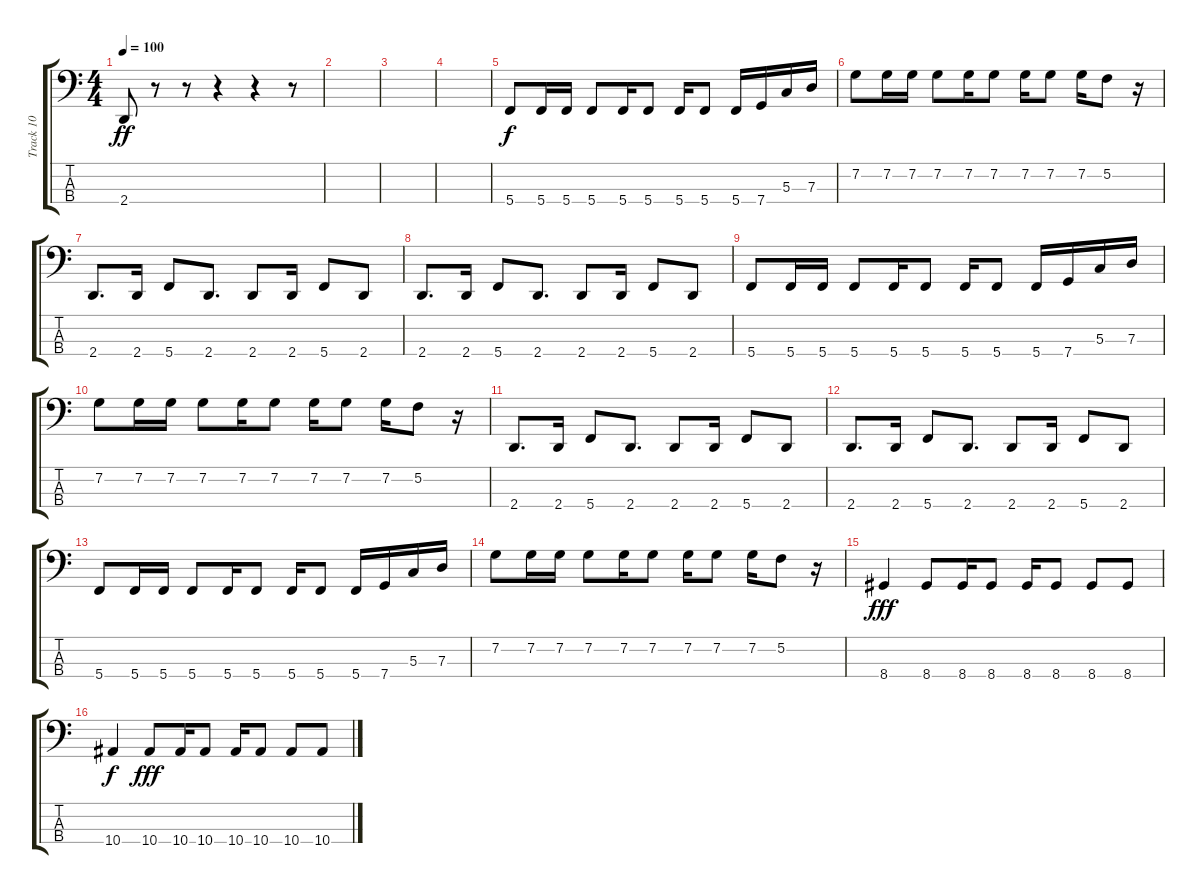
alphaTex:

\track ("Track 10" "Track 10") {instrument electricbassfinger}
\staff {score tabs}
\tuning (F2 C2 G1 C1) {hide}
\ts (4 4)
\tempo 100
\clef f4
\ks c
2.4.8{dy ff} r.8 r.8 r.4 r.4 r.8 |
|
|
|
5.4.8{dy f} 5.4.16 5.4.16 5.4.8 5.4.16 5.4.8 5.4.16 5.4.8 5.4.16 7.4.16 5.3.16 7.3.16 |
7.2.8 7.2.16 7.2.16 7.2.8 7.2.16 7.2.8 7.2.16 7.2.8 7.2.16 5.2.8 r.16 |
2.4.8{d} 2.4.16 5.4.8 2.4.8{d} 2.4.8 2.4.16 5.4.8 2.4.8 |
2.4.8{d} 2.4.16 5.4.8 2.4.8{d} 2.4.8 2.4.16 5.4.8 2.4.8 |
5.4.8 5.4.16 5.4.16 5.4.8 5.4.16 5.4.8 5.4.16 5.4.8 5.4.16 7.4.16 5.3.16 7.3.16 |
7.2.8 7.2.16 7.2.16 7.2.8 7.2.16 7.2.8 7.2.16 7.2.8 7.2.16 5.2.8 r.16 |
2.4.8{d} 2.4.16 5.4.8 2.4.8{d} 2.4.8 2.4.16 5.4.8 2.4.8 |
2.4.8{d} 2.4.16 5.4.8 2.4.8{d} 2.4.8 2.4.16 5.4.8 2.4.8 |
5.4.8 5.4.16 5.4.16 5.4.8 5.4.16 5.4.8 5.4.16 5.4.8 5.4.16 7.4.16 5.3.16 7.3.16 |
7.2.8 7.2.16 7.2.16 7.2.8 7.2.16 7.2.8 7.2.16 7.2.8 7.2.16 5.2.8 r.16 |
8.4.4{dy fff} 8.4.8 8.4.16 8.4.8 8.4.16 8.4.8 8.4.8 8.4.8 |
10.4.4{dy f} 10.4.8{dy fff} 10.4.16 10.4.8 10.4.16 10.4.8 10.4.8 10.4.8
